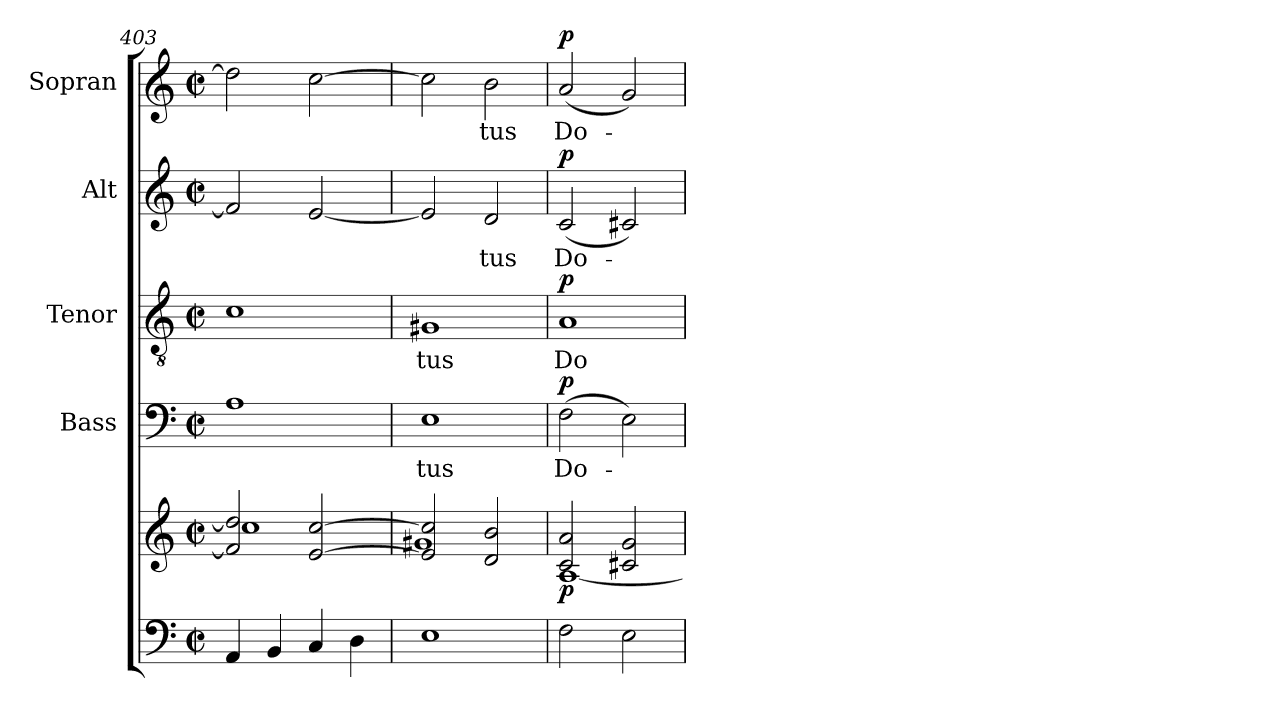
**kern	**kern	**dynam	**kern	**text	**dynam	**kern	**text	**dynam	**kern	**text	**dynam	**kern	**text	**dynam
*part5	*part5	*part5	*part4	*part4	*part4	*part3	*part3	*part3	*part2	*part2	*part2	*part1	*part1	*part1
*staff6	*staff5	*staff5/6	*staff4	*staff4	*staff4	*staff3	*staff3	*staff3	*staff2	*staff2	*staff2	*staff1	*staff1	*staff1
*	*	*	*I"Bass	*	*	*I"Tenor	*	*	*I"Alt	*	*	*I"Sopran	*	*
*	*	*	*I'B.	*	*	*I'T.	*	*	*I'A.	*	*	*I'S.	*	*
*clefF4	*clefG2	*	*clefF4	*	*	*clefGv2	*	*	*clefG2	*	*	*clefG2	*	*
*k[]	*k[]	*	*k[]	*	*	*k[]	*	*	*k[]	*	*	*k[]	*	*
*C:	*C:	*	*C:	*	*	*C:	*	*	*C:	*	*	*C:	*	*
*M2/2	*M2/2	*	*M2/2	*	*	*M2/2	*	*	*M2/2	*	*	*M2/2	*	*
*met(c|)	*met(c|)	*	*met(c|)	*	*	*met(c|)	*	*	*met(c|)	*	*	*met(c|)	*	*
=403	=403	=403	=403	=403	=403	=403	=403	=403	=403	=403	=403	=403	=403	=403
*	*^	*	*	*	*	*	*	*	*	*	*	*	*	*
4AA/	2f/] 2dd/]	1cc	.	1A	.	.	1c	.	.	2f/]	.	.	2dd\]	.	.
4BB/	.	.	.	.	.	.	.	.	.	.	.	.	.	.	.
4C/	[<2e/ [>2cc/	.	.	.	.	.	.	.	.	[2e/	.	.	[2cc\	.	.
4D\	.	.	.	.	.	.	.	.	.	.	.	.	.	.	.
=404	=404	=404	=404	=404	=404	=404	=404	=404	=404	=404	=404	=404	=404	=404	=404
!	!	!	!	!	!LO:LY:b	!	!	!LO:LY:b	!	!	!	!	!	!	!
1E	2e/] 2cc/]	1g#X	.	1E	-tus	.	1G#X	-tus	.	2e/]	.	.	2cc\]	.	.
!	!	!	!	!	!	!	!	!	!	!	!LO:LY:b	!	!	!LO:LY:b	!
.	2d/ 2b/	.	.	.	.	.	.	.	.	2d/	-tus	.	2b\	-tus	.
=405	=405	=405	=405	=405	=405	=405	=405	=405	=405	=405	=405	=405	=405	=405	=405
!	!	!	!LO:DY:b	!	!LO:LY:b	!LO:DY:a	!	!LO:LY:b	!LO:DY:a	!	!LO:LY:b	!LO:DY:a	!	!LO:LY:b	!LO:DY:a
2F\	2c/ 2a/	[<1A	p	(>2F\	Do-	p	1A	Do-	p	(<2c/	Do-	p	(<2a/	Do-	p
2E\	2c#X/ 2g/	.	.	2E\)	.	.	.	.	.	2c#X/)	.	.	2g/)	.	.
*	*v	*v	*	*	*	*	*	*	*	*	*	*	*	*	*
=	=	=	=	=	=	=	=	=	=	=	=	=	=	=
*-	*-	*-	*-	*-	*-	*-	*-	*-	*-	*-	*-	*-	*-	*-
